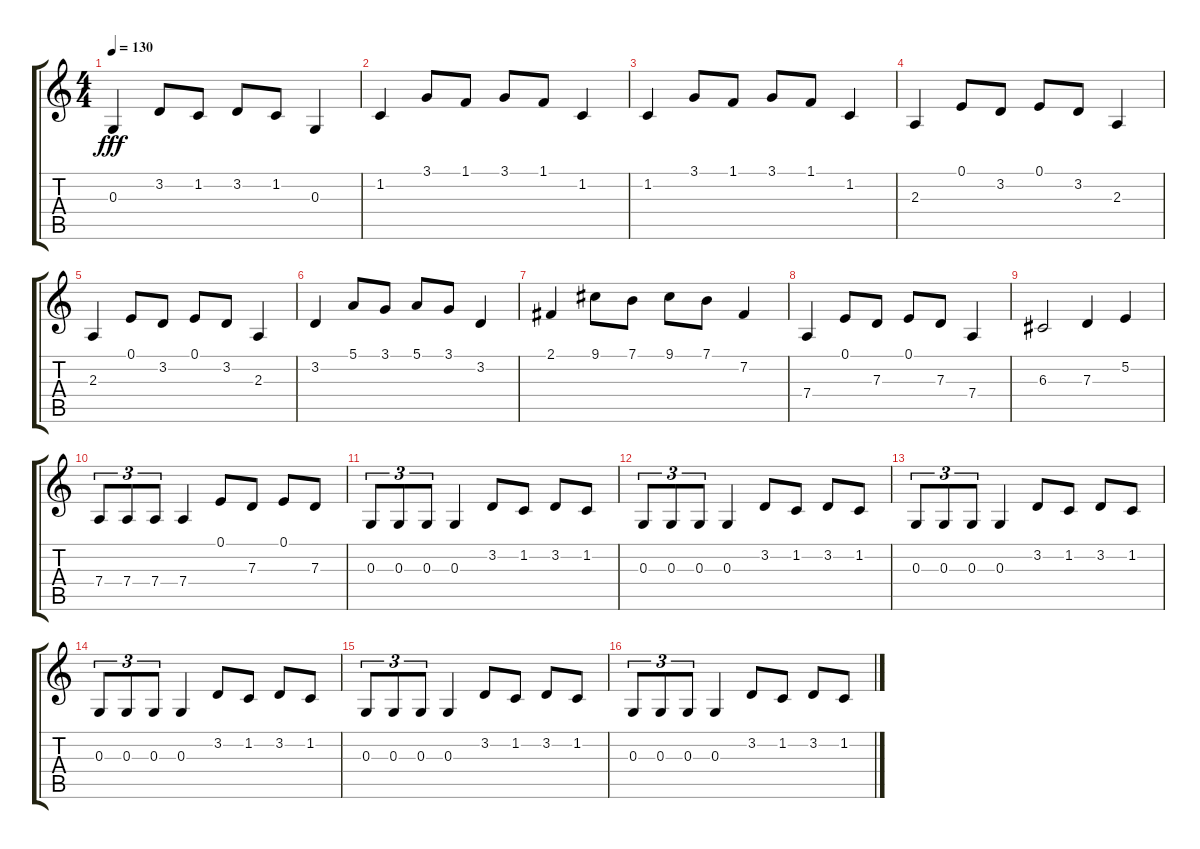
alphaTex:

\track "" {instrument fx3crystal}
\staff {score tabs}
\tuning (E4 B3 G3 D3 A2 E2) {hide}
\ts (4 4)
\tempo 130
\clef g2
\ks c
0.3.4{dy fff} 3.2.8 1.2.8 3.2.8 1.2.8 0.3.4 |
1.2.4 3.1.8 1.1.8 3.1.8 1.1.8 1.2.4 |
1.2.4 3.1.8 1.1.8 3.1.8 1.1.8 1.2.4 |
2.3.4 0.1.8 3.2.8 0.1.8 3.2.8 2.3.4 |
2.3.4 0.1.8 3.2.8 0.1.8 3.2.8 2.3.4 |
3.2.4 5.1.8 3.1.8 5.1.8 3.1.8 3.2.4 |
2.1.4 9.1.8 7.1.8 9.1.8 7.1.8 7.2.4 |
7.4.4 0.1.8 7.3.8 0.1.8 7.3.8 7.4.4 |
6.3.2 7.3.4 5.2.4 |
7.4.8{tu (3 2)} 7.4.8{tu (3 2)} 7.4.8{tu (3 2)} 7.4.4 0.1.8 7.3.8 0.1.8 7.3.8 |
0.3.8{tu (3 2)} 0.3.8{tu (3 2)} 0.3.8{tu (3 2)} 0.3.4 3.2.8 1.2.8 3.2.8 1.2.8 |
0.3.8{tu (3 2)} 0.3.8{tu (3 2)} 0.3.8{tu (3 2)} 0.3.4 3.2.8 1.2.8 3.2.8 1.2.8 |
0.3.8{tu (3 2)} 0.3.8{tu (3 2)} 0.3.8{tu (3 2)} 0.3.4 3.2.8 1.2.8 3.2.8 1.2.8 |
0.3.8{tu (3 2)} 0.3.8{tu (3 2)} 0.3.8{tu (3 2)} 0.3.4 3.2.8 1.2.8 3.2.8 1.2.8 |
0.3.8{tu (3 2)} 0.3.8{tu (3 2)} 0.3.8{tu (3 2)} 0.3.4 3.2.8 1.2.8 3.2.8 1.2.8 |
0.3.8{tu (3 2)} 0.3.8{tu (3 2)} 0.3.8{tu (3 2)} 0.3.4 3.2.8 1.2.8 3.2.8 1.2.8
